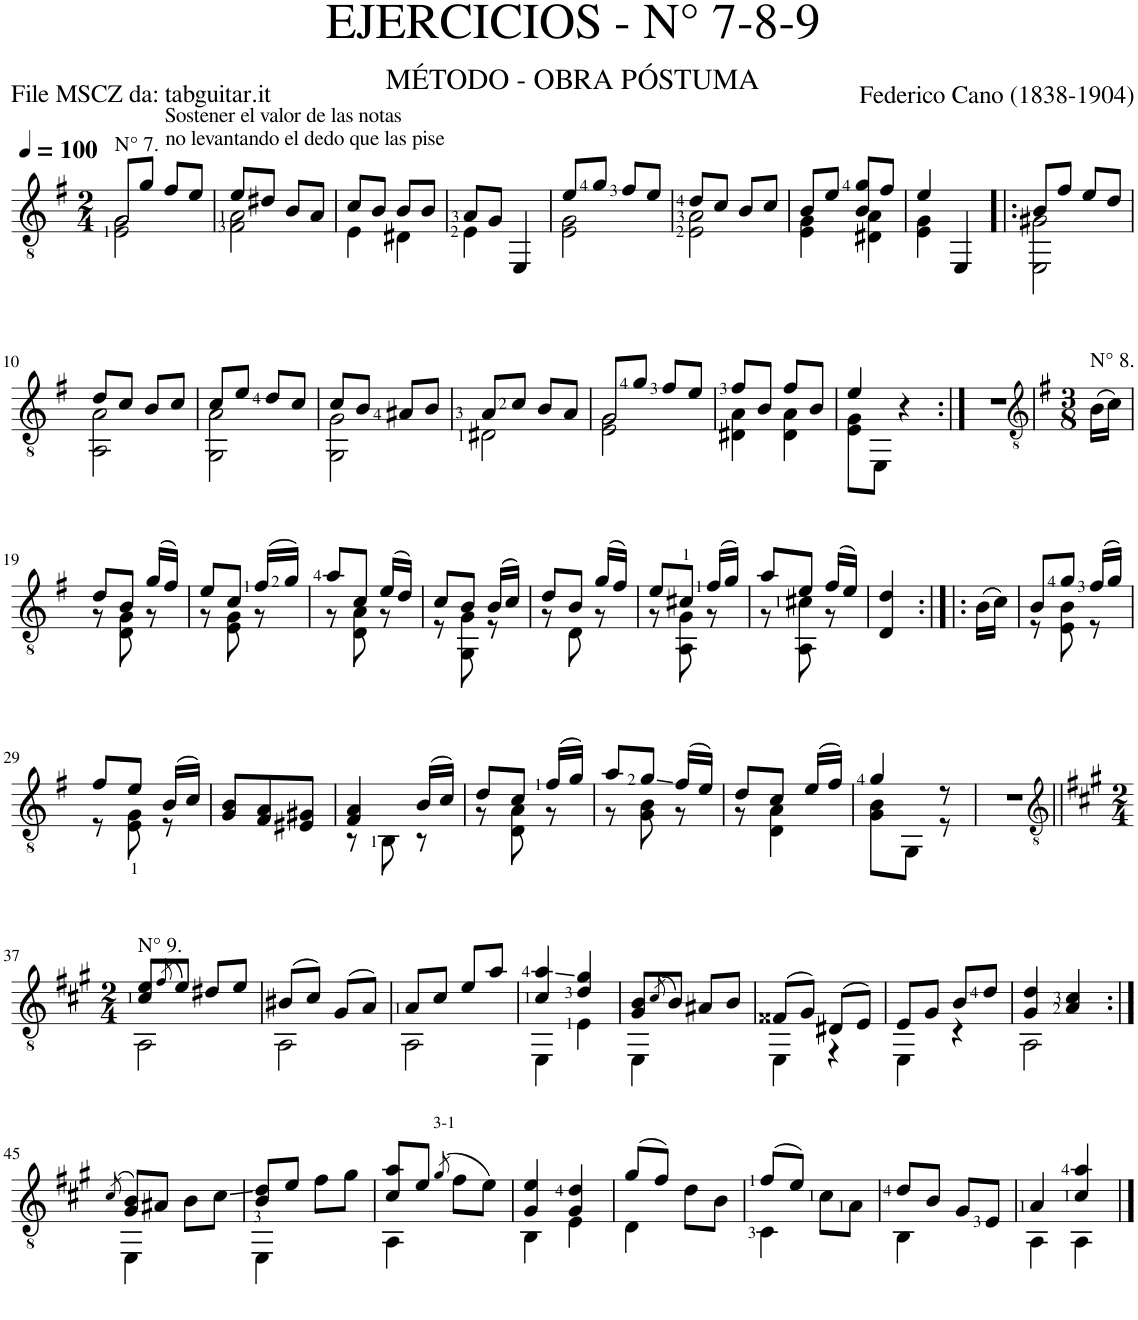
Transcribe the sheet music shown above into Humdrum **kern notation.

**kern
*part1
*staff1
*I"Guitar
*I'Guit.
*clefGv2
*k[f#]
*M2/4
*MM100
=1
!LO:TX:a:t=Sostener el valor de las notas
!LO:TX:a:t=no levantando el dedo que las pise
!LO:TX:a:t=N° 7.
!LO:N:head=open
*^
8G/L	2E\ 2G\
8g/J	.
8f#/L	.
8e/J	.
=2	=2
8e/L	2F#\ 2A\
8d#X/J	.
8B/L	.
8A/J	.
=3	=3
8c/L	4E\
8B/J	.
8B/L	4D#X\
8B/J	.
=4	=4
8A/L	4E\
8G/J	.
4EE/	4ryy
=5	=5
8e/L	2E\ 2G\
8g/J	.
8f#/L	.
8e/J	.
=6	=6
8d/L	2E\ 2A\
8c/J	.
8B/L	.
8c/J	.
=7	=7
8B/L	4E\ 4G\
8e/J	.
8B/ 8g/L	4D#X\ 4A\
8f#/J	.
=8	=8
4e/	4E\ 4G\
4EE/	4ryy
=9!|:	=9!|:
8B/L	2EE\ 2G#X\
8f#/J	.
8e/L	.
8d/J	.
!!LO:LB:g=z	!!
=10	=10
8d/L	2AA\ 2A\
8c/J	.
8B/L	.
8c/J	.
=11	=11
8c/L	2GG\ 2A\
8e/J	.
8d/L	.
8c/J	.
=12	=12
8c/L	2GG\ 2G\
8B/J	.
8A#X/L	.
8B/J	.
=13	=13
8A/L	2D#X\
8c/J	.
8B/L	.
8A/J	.
=14	=14
!LO:N:head=open	!
8G/L	2E\ 2G\
8g/J	.
8f#/L	.
8e/J	.
=15	=15
8f#/L	4D#X\ 4A\
8B/J	.
8f#/L	4D#\ 4A\
8B/J	.
=16	=16
4e/	8E\ 8G\L
.	8EE\J
4r	4ryy
*v	*v
=17:|!
2r
=18
*clefGv2
*k[f#]
*M3/8
!LO:TX:a:t=N° 8.
(16B\LL
16c\JJ)
!!LO:LB:g=z
=19
*^
8d/L	8r
8B/J	8D\ 8G\
(16g/LL	8r
16f#/JJ)	.
=20	=20
8e/L	8r
8c/J	8E\ 8G\
(16f#/LL	8r
16g/JJ)	.
=21	=21
8a/L	8r
8c/J	8D\ 8A\
(16e/LL	8r
16d/JJ)	.
=22	=22
8c/L	8r
8B/J	8GG\ 8G\
(16B/LL	8r
16c/JJ)	.
=23	=23
8d/L	8r
8B/J	8D\
(16g/LL	8r
16f#/JJ)	.
=24	=24
8e/L	8r
8c#X/J	8AA\ 8G\
(16f#/LL	8r
16g/JJ)	.
=25	=25
8a/L	8r
8e/J	8AA\ 8c#X\
(16f#/LL	8r
16e/JJ)	.
*v	*v
=26
4D/ 4d/
=27:|!|:
(16B\LL
16c\JJ)
=28
*^
8B/L	8r
8g/J	8E\ 8B\
(16f#/LL	8r
16g/JJ)	.
!!LO:LB:g=z	!!
=29	=29
8f#/L	8r
8e/J	8E\ 8G\
(16B/LL	8r
16c/JJ)	.
*v	*v
=30
8G/ 8B/L
8F#/ 8A/
8E#X/ 8G#X/J
=31
*^
4F#/ 4A/	8r
.	8BB\
(16B/LL	8r
16c/JJ)	.
=32	=32
8d/L	8r
8c/J	8D\ 8A\
(16f#/LL	8r
16g/JJ)	.
=33	=33
8a/L	8r
8g/J	8G\ 8B\
(16f#/LL	8r
16e/JJ)	.
=34	=34
8d/L	8r
8c/J	4D\ 4A\
(16e/LL	.
16f#/JJ)	.
=35	=35
4g/	8G\ 8B\L
.	8GG\J
8r	8r
*v	*v
=36
4.r
!!LO:LB:g=z
=37||
*clefGv2
*k[f#c#g#]
*M2/4
*^
!LO:TX:a:t=N° 9.	!
8c#/ 8e/L	2AA\
(8qf#/	.
8e/J)	.
8d#X/L	.
8e/J	.
=38	=38
(8B#X/L	2AA\
8c#/J)	.
(8G#/L	.
8A/J)	.
=39	=39
8A/L	2AA\
8c#/J	.
8e/L	.
8a/J	.
=40	=40
4c#/ 4a/	4EE\
4d/ 4g#/	4E\
=41	=41
8G#/ 8B/L	4EE\
(8qc#/	.
8B/J)	.
8A#X/L	4ryy
8B/J	.
=42	=42
(8F##X/L	4EE\
8G#/J)	.
(8D#X/L	4r
8E/J)	.
=43	=43
8E/L	4EE\
8G#/J	.
8B/L	4r
8d/J	.
=44	=44
4G#/ 4d/	2AA\
4A/ 4c#/	.
!!LO:LB:g=z	!!
=45:|!	=45:|!
(8qc#/	.
8G#/ 8B/L)	4EE\
8A#X/J	.
8B\L	4ryy
8c#\J	.
=46	=46
8B/ 8d/L	4EE\
8e/J	.
8f#\L	4ryy
8g#\J	.
=47	=47
8c#/ 8a/L	4AA\
8e/J	.
(8qg#/	.
8f#\L	4ryy
8e\J)	.
=48	=48
4G#/ 4e/	4BB\
4G#/ 4d/	4E\
=49	=49
(8g#/L	4D\
8f#/J)	.
8d\L	4ryy
8B\J	.
=50	=50
(8f#/L	4C#\
8e/J)	.
8c#\L	4ryy
8A\J	.
=51	=51
8d/L	4BB\
8B/J	.
8G#/L	4ryy
8E/J	.
=52	=52
4A/	4AA\
4c#/ 4a/	4AA\
*v	*v
==
*-
